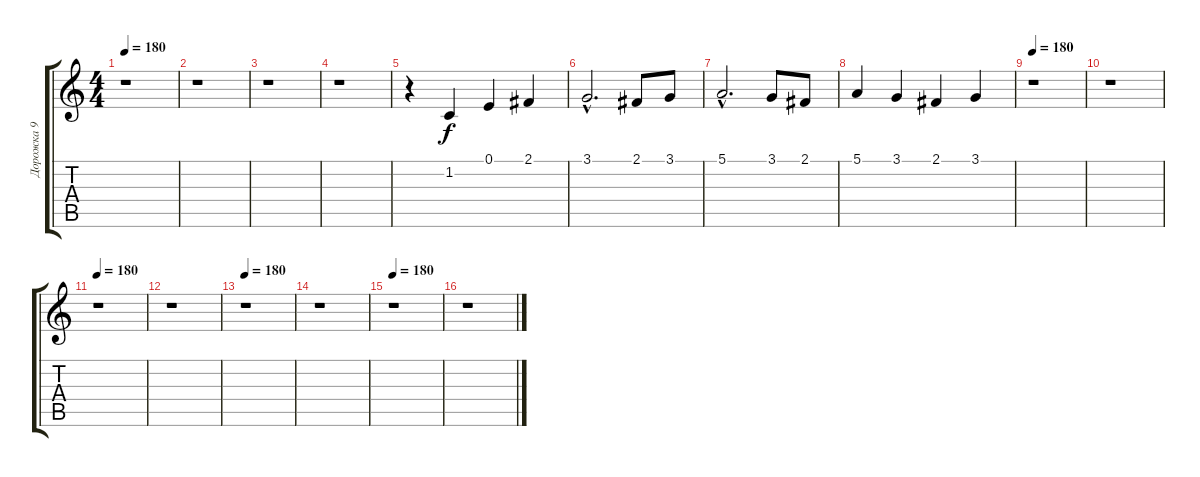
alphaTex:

\track ("Дорожка 9" "Дорожка 9") {instrument brasssection}
\staff {score tabs}
\tuning (E4 B3 G3 D3 A2 E2) {hide}
\ts (4 4)
\tempo 180
\clef g2
\ks c
r.1{dy f} |
r.1 |
r.1 |
r.1 |
r.4 1.2.4 0.1.4 2.1.4 |
3.1{hac}.2{d} 2.1.8 3.1.8 |
5.1{hac}.2{d} 3.1.8 2.1.8 |
5.1.4 3.1.4 2.1.4 3.1.4 |
\tempo 180
r.1 |
r.1 |
\tempo 180
r.1 |
r.1 |
\tempo 180
r.1 |
r.1 |
\tempo 180
r.1 |
r.1
